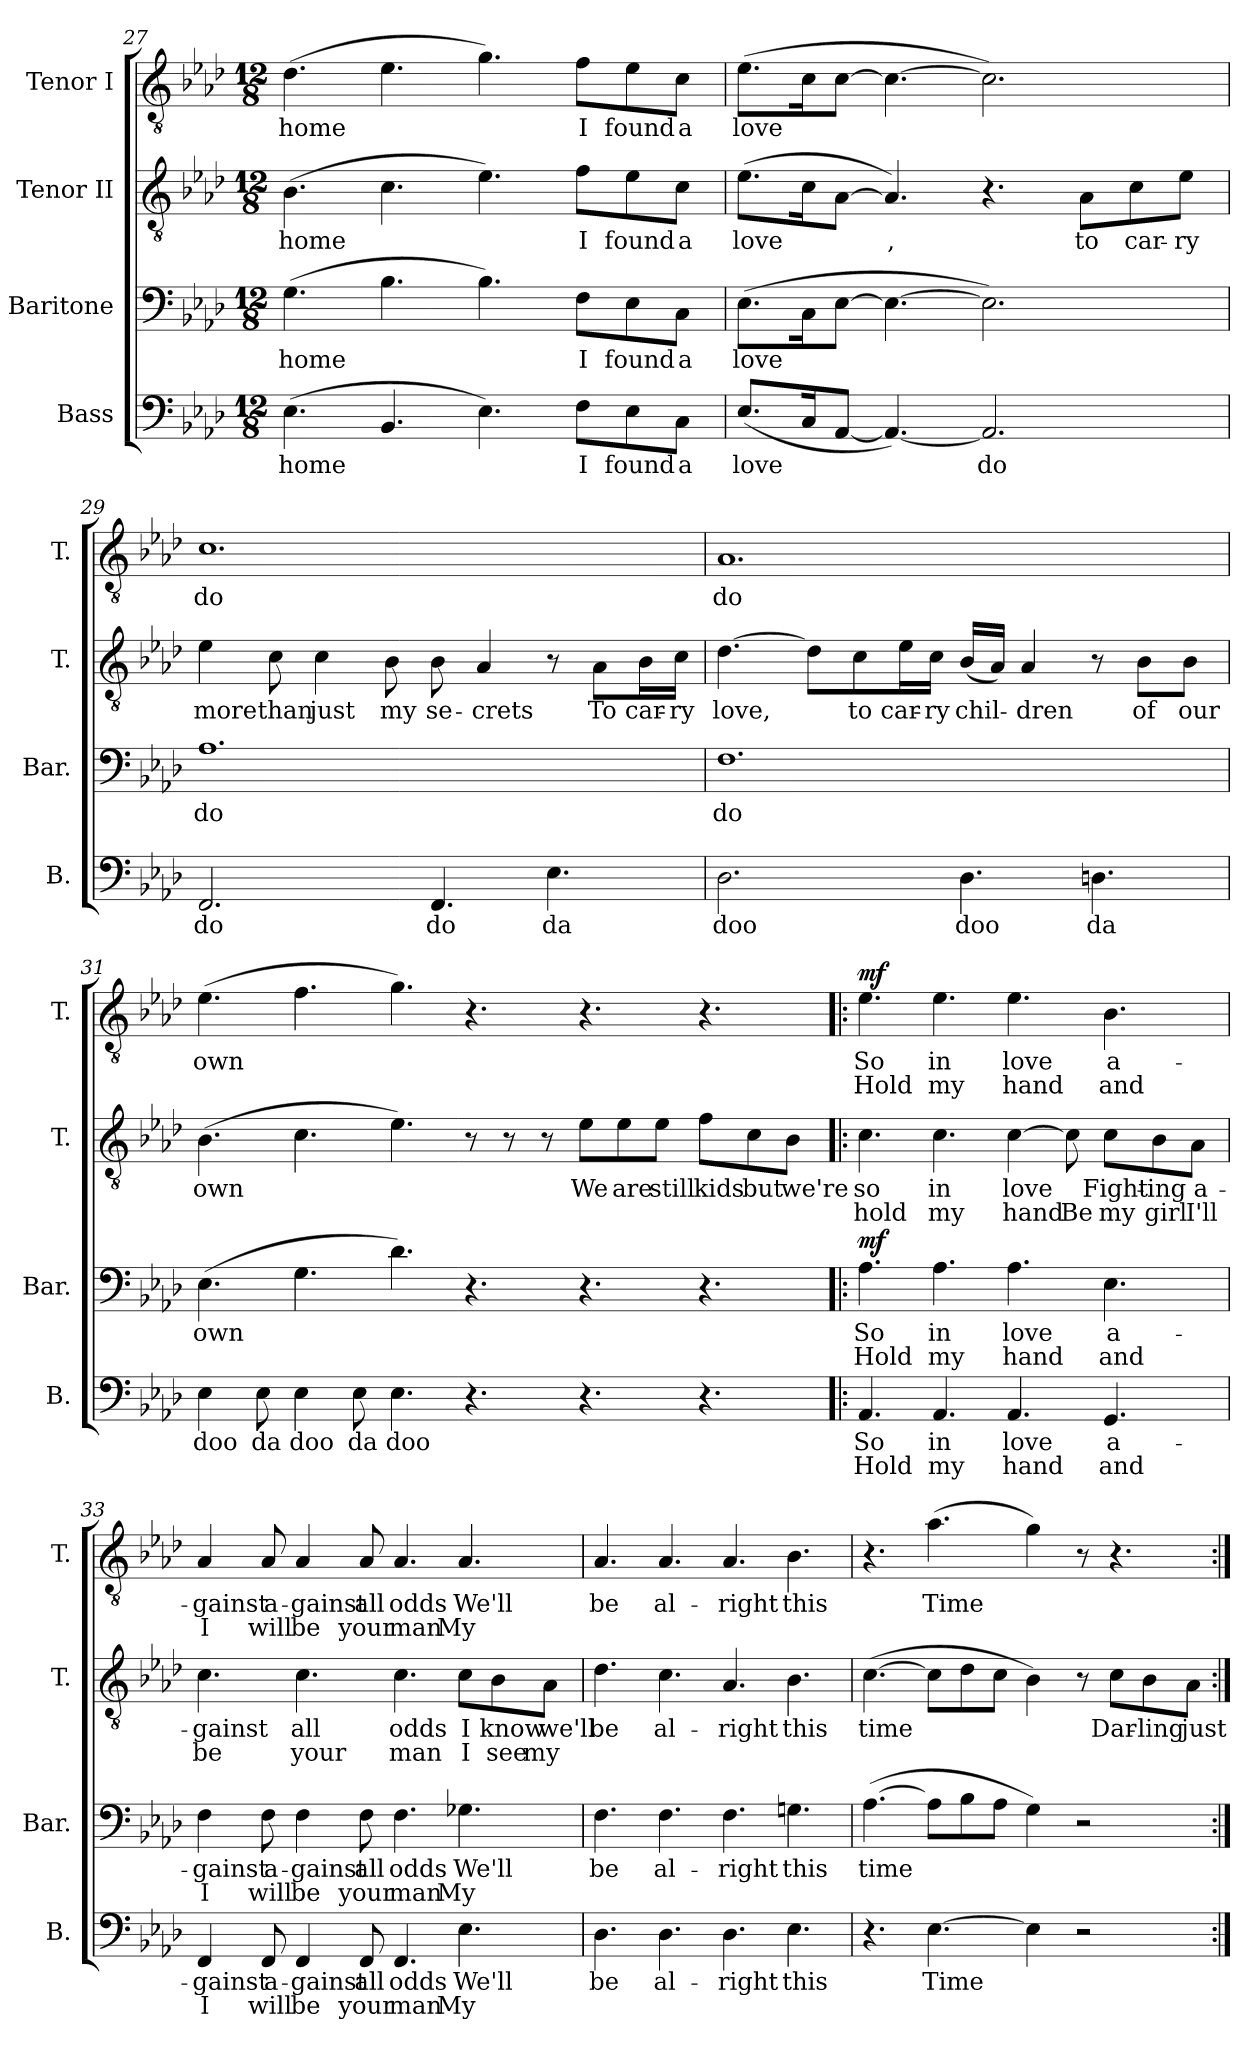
**kern	**text	**text	**kern	**text	**text	**dynam	**kern	**text	**text	**kern	**text	**text	**dynam
*part4	*part4	*part4	*part3	*part3	*part3	*part3	*part2	*part2	*part2	*part1	*part1	*part1	*part1
*staff4	*staff4	*staff4	*staff3	*staff3	*staff3	*staff3	*staff2	*staff2	*staff2	*staff1	*staff1	*staff1	*staff1
*I"Bass	*	*	*I"Baritone	*	*	*	*I"Tenor II	*	*	*I"Tenor I	*	*	*
*I'B.	*	*	*I'Bar.	*	*	*	*I'T.	*	*	*I'T.	*	*	*
*clefF4	*	*	*clefF4	*	*	*	*clefGv2	*	*	*clefGv2	*	*	*
*k[b-e-a-d-]	*	*	*k[b-e-a-d-]	*	*	*	*k[b-e-a-d-]	*	*	*k[b-e-a-d-]	*	*	*
*M12/8	*	*	*M12/8	*	*	*	*M12/8	*	*	*M12/8	*	*	*
=27	=27	=27	=27	=27	=27	=27	=27	=27	=27	=27	=27	=27	=27
!	!LO:LY:b	!	!	!LO:LY:b	!	!	!	!LO:LY:b	!	!	!LO:LY:b	!	!
(4.E-\	home	.	(4.G\	home	.	.	(4.B-\	home	.	(4.d-\	home	.	.
4.BB-/	.	.	4.B-\	.	.	.	4.c\	.	.	4.e-\	.	.	.
4.E-\)	.	.	4.B-\)	.	.	.	4.e-\)	.	.	4.g\)	.	.	.
!	!LO:LY:b	!	!	!LO:LY:b	!	!	!	!LO:LY:b	!	!	!LO:LY:b	!	!
8F\L	I	.	8F\L	I	.	.	8f\L	I	.	8f\L	I	.	.
!	!LO:LY:b	!	!	!LO:LY:b	!	!	!	!LO:LY:b	!	!	!LO:LY:b	!	!
8E-\	found	.	8E-\	found	.	.	8e-\	found	.	8e-\	found	.	.
!	!LO:LY:b	!	!	!LO:LY:b	!	!	!	!LO:LY:b	!	!	!LO:LY:b	!	!
8C\J	a	.	8C\J	a	.	.	8c\J	a	.	8c\J	a	.	.
=28	=28	=28	=28	=28	=28	=28	=28	=28	=28	=28	=28	=28	=28
!	!LO:LY:b	!	!	!LO:LY:b	!	!	!	!LO:LY:b	!	!	!LO:LY:b	!	!
(8.E-/L	love	.	(8.E-\L	love	.	.	(8.e-\L	love	.	(8.e-\L	love	.	.
16C/K	.	.	16C\K	.	.	.	16c\K	.	.	16c\K	.	.	.
[8AA-/J	.	.	[8E-\J	.	.	.	[8A-\J	.	.	[8c\J	.	.	.
!	!	!	!	!	!	!	!	!LO:LY:b	!	!	!	!	!
4.AA-/_)	.	.	4.E-\_	.	.	.	4.A-/])	,	.	4.c\_	.	.	.
!	!LO:LY:b	!	!	!	!	!	!	!	!	!	!	!	!
2.AA-/]	do	.	2.E-\])	.	.	.	4.r	.	.	2.c\])	.	.	.
!	!	!	!	!	!	!	!	!LO:LY:b	!	!	!	!	!
.	.	.	.	.	.	.	8A-\L	to	.	.	.	.	.
!	!	!	!	!	!	!	!	!LO:LY:b	!	!	!	!	!
.	.	.	.	.	.	.	8c\	car-	.	.	.	.	.
!	!	!	!	!	!	!	!	!LO:LY:b	!	!	!	!	!
.	.	.	.	.	.	.	8e-\J	-ry	.	.	.	.	.
=29	=29	=29	=29	=29	=29	=29	=29	=29	=29	=29	=29	=29	=29
!	!LO:LY:b	!	!	!LO:LY:b	!	!	!	!LO:LY:b	!	!	!LO:LY:b	!	!
2.FF/	do	.	1.A-	do	.	.	4e-\	more	.	1.c	do	.	.
!	!	!	!	!	!	!	!	!LO:LY:b	!	!	!	!	!
.	.	.	.	.	.	.	8c\	than	.	.	.	.	.
!	!	!	!	!	!	!	!	!LO:LY:b	!	!	!	!	!
.	.	.	.	.	.	.	4c\	just	.	.	.	.	.
!	!	!	!	!	!	!	!	!LO:LY:b	!	!	!	!	!
.	.	.	.	.	.	.	8B-\	my	.	.	.	.	.
!	!LO:LY:b	!	!	!	!	!	!	!LO:LY:b	!	!	!	!	!
4.FF/	do	.	.	.	.	.	8B-\	se-	.	.	.	.	.
!	!	!	!	!	!	!	!	!LO:LY:b	!	!	!	!	!
.	.	.	.	.	.	.	4A-/	-crets	.	.	.	.	.
!	!LO:LY:b	!	!	!	!	!	!	!	!	!	!	!	!
4.E-\	da	.	.	.	.	.	8r	.	.	.	.	.	.
!	!	!	!	!	!	!	!	!LO:LY:b	!	!	!	!	!
.	.	.	.	.	.	.	8A-\L	To	.	.	.	.	.
!	!	!	!	!	!	!	!	!LO:LY:b	!	!	!	!	!
.	.	.	.	.	.	.	16B-\L	car-	.	.	.	.	.
!	!	!	!	!	!	!	!	!LO:LY:b	!	!	!	!	!
.	.	.	.	.	.	.	16c\JJ	-ry	.	.	.	.	.
!!LO:LB:g=z
=30	=30	=30	=30	=30	=30	=30	=30	=30	=30	=30	=30	=30	=30
!	!LO:LY:b	!	!	!LO:LY:b	!	!	!	!LO:LY:b	!	!	!LO:LY:b	!	!
2.D-\	doo	.	1.F	do	.	.	[4.d-\	love,	.	1.A-	do	.	.
.	.	.	.	.	.	.	8d-\L]	.	.	.	.	.	.
!	!	!	!	!	!	!	!	!LO:LY:b	!	!	!	!	!
.	.	.	.	.	.	.	8c\	to	.	.	.	.	.
!	!	!	!	!	!	!	!	!LO:LY:b	!	!	!	!	!
.	.	.	.	.	.	.	16e-\L	car-	.	.	.	.	.
!	!	!	!	!	!	!	!	!LO:LY:b	!	!	!	!	!
.	.	.	.	.	.	.	16c\JJ	-ry	.	.	.	.	.
!	!LO:LY:b	!	!	!	!	!	!	!LO:LY:b	!	!	!	!	!
4.D-\	doo	.	.	.	.	.	(16B-/LL	chil-	.	.	.	.	.
.	.	.	.	.	.	.	16A-/JJ)	.	.	.	.	.	.
!	!	!	!	!	!	!	!	!LO:LY:b	!	!	!	!	!
.	.	.	.	.	.	.	4A-/	-dren	.	.	.	.	.
!	!LO:LY:b	!	!	!	!	!	!	!	!	!	!	!	!
4.Dn\	da	.	.	.	.	.	8r	.	.	.	.	.	.
!	!	!	!	!	!	!	!	!LO:LY:b	!	!	!	!	!
.	.	.	.	.	.	.	8B-\L	of	.	.	.	.	.
!	!	!	!	!	!	!	!	!LO:LY:b	!	!	!	!	!
.	.	.	.	.	.	.	8B-\J	our	.	.	.	.	.
=31	=31	=31	=31	=31	=31	=31	=31	=31	=31	=31	=31	=31	=31
!	!LO:LY:b	!	!	!LO:LY:b	!	!	!	!LO:LY:b	!	!	!LO:LY:b	!	!
4E-\	doo	.	(4.E-\	own	.	.	(4.B-\	own	.	(4.e-\	own	.	.
!	!LO:LY:b	!	!	!	!	!	!	!	!	!	!	!	!
8E-\	da	.	.	.	.	.	.	.	.	.	.	.	.
!	!LO:LY:b	!	!	!	!	!	!	!	!	!	!	!	!
4E-\	doo	.	4.G\	.	.	.	4.c\	.	.	4.f\	.	.	.
!	!LO:LY:b	!	!	!	!	!	!	!	!	!	!	!	!
8E-\	da	.	.	.	.	.	.	.	.	.	.	.	.
!	!LO:LY:b	!	!	!	!	!	!	!	!	!	!	!	!
4.E-\	doo	.	4.d-\)	.	.	.	4.e-\)	.	.	4.g\)	.	.	.
4.r	.	.	4.r	.	.	.	8r	.	.	4.r	.	.	.
.	.	.	.	.	.	.	8r	.	.	.	.	.	.
.	.	.	.	.	.	.	8r	.	.	.	.	.	.
!	!	!	!	!	!	!	!	!LO:LY:b	!	!	!	!	!
4.r	.	.	4.r	.	.	.	8e-\L	We	.	4.r	.	.	.
!	!	!	!	!	!	!	!	!LO:LY:b	!	!	!	!	!
.	.	.	.	.	.	.	8e-\	are	.	.	.	.	.
!	!	!	!	!	!	!	!	!LO:LY:b	!	!	!	!	!
.	.	.	.	.	.	.	8e-\J	still	.	.	.	.	.
!	!	!	!	!	!	!	!	!LO:LY:b	!	!	!	!	!
4.r	.	.	4.r	.	.	.	8f\L	kids	.	4.r	.	.	.
!	!	!	!	!	!	!	!	!LO:LY:b	!	!	!	!	!
.	.	.	.	.	.	.	8c\	but	.	.	.	.	.
!	!	!	!	!	!	!	!	!LO:LY:b	!	!	!	!	!
.	.	.	.	.	.	.	8B-\J	we're	.	.	.	.	.
=32!|:	=32!|:	=32!|:	=32!|:	=32!|:	=32!|:	=32!|:	=32!|:	=32!|:	=32!|:	=32!|:	=32!|:	=32!|:	=32!|:
!	!LO:LY:b	!LO:LY:b	!	!LO:LY:b	!LO:LY:b	!LO:DY:b	!	!LO:LY:b	!LO:LY:b	!	!LO:LY:b	!LO:LY:b	!LO:DY:b
4.AA-/	So	Hold	4.A-\	So	Hold	mf	4.c\	so	hold	4.e-\	So	Hold	mf
!	!LO:LY:b	!LO:LY:b	!	!LO:LY:b	!LO:LY:b	!	!	!LO:LY:b	!LO:LY:b	!	!LO:LY:b	!LO:LY:b	!
4.AA-/	in	my	4.A-\	in	my	.	4.c\	in	my	4.e-\	in	my	.
!	!LO:LY:b	!LO:LY:b	!	!LO:LY:b	!LO:LY:b	!	!	!LO:LY:b	!LO:LY:b	!	!LO:LY:b	!LO:LY:b	!
4.AA-/	love	hand	4.A-\	love	hand	.	[4c\	love	hand	4.e-\	love	hand	.
!	!	!	!	!	!	!	!	!	!LO:LY:b	!	!	!	!
.	.	.	.	.	.	.	8c\]	.	Be	.	.	.	.
!	!LO:LY:b	!LO:LY:b	!	!LO:LY:b	!LO:LY:b	!	!	!LO:LY:b	!LO:LY:b	!	!LO:LY:b	!LO:LY:b	!
4.GG/	a-	and	4.E-\	a-	and	.	8c\L	Fight-	my	4.B-\	a-	and	.
!	!	!	!	!	!	!	!	!LO:LY:b	!LO:LY:b	!	!	!	!
.	.	.	.	.	.	.	8B-\	-ing	girl	.	.	.	.
!	!	!	!	!	!	!	!	!LO:LY:b	!LO:LY:b	!	!	!	!
.	.	.	.	.	.	.	8A-\J	a-	I'll	.	.	.	.
!!LO:PB:g=z
=33	=33	=33	=33	=33	=33	=33	=33	=33	=33	=33	=33	=33	=33
!	!LO:LY:b	!LO:LY:b	!	!LO:LY:b	!LO:LY:b	!	!	!LO:LY:b	!LO:LY:b	!	!LO:LY:b	!LO:LY:b	!
4FF/	-gainst	I	4F\	-gainst	I	.	4.c\	-gainst	be	4A-/	-gainst	I	.
!	!LO:LY:b	!LO:LY:b	!	!LO:LY:b	!LO:LY:b	!	!	!	!	!	!LO:LY:b	!LO:LY:b	!
8FF/	a-	will	8F\	a-	will	.	.	.	.	8A-/	a-	will	.
!	!LO:LY:b	!LO:LY:b	!	!LO:LY:b	!LO:LY:b	!	!	!LO:LY:b	!LO:LY:b	!	!LO:LY:b	!LO:LY:b	!
4FF/	-gainst	be	4F\	-gainst	be	.	4.c\	all	your	4A-/	-gainst	be	.
!	!LO:LY:b	!LO:LY:b	!	!LO:LY:b	!LO:LY:b	!	!	!	!	!	!LO:LY:b	!LO:LY:b	!
8FF/	all	your	8F\	all	your	.	.	.	.	8A-/	all	your	.
!	!LO:LY:b	!LO:LY:b	!	!LO:LY:b	!LO:LY:b	!	!	!LO:LY:b	!LO:LY:b	!	!LO:LY:b	!LO:LY:b	!
4.FF/	odds	man	4.F\	odds	man	.	4.c\	odds	man	4.A-/	odds	man	.
!	!LO:LY:b	!LO:LY:b	!	!LO:LY:b	!LO:LY:b	!	!	!LO:LY:b	!LO:LY:b	!	!LO:LY:b	!LO:LY:b	!
4.E-\	We'll	My	4.G-X\	We'll	My	.	8c\L	I	I	4.A-/	We'll	My	.
!	!	!	!	!	!	!	!	!LO:LY:b	!LO:LY:b	!	!	!	!
.	.	.	.	.	.	.	8B-\	know	see	.	.	.	.
!	!	!	!	!	!	!	!	!LO:LY:b	!LO:LY:b	!	!	!	!
.	.	.	.	.	.	.	8A-\J	we'll	my	.	.	.	.
=34	=34	=34	=34	=34	=34	=34	=34	=34	=34	=34	=34	=34	=34
!	!LO:LY:b	!	!	!LO:LY:b	!	!	!	!LO:LY:b	!	!	!LO:LY:b	!	!
4.D-\	be	.	4.F\	be	.	.	4.d-\	be	.	4.A-/	be	.	.
!	!LO:LY:b	!	!	!LO:LY:b	!	!	!	!LO:LY:b	!	!	!LO:LY:b	!	!
4.D-\	al-	.	4.F\	al-	.	.	4.c\	al-	.	4.A-/	al-	.	.
!	!LO:LY:b	!	!	!LO:LY:b	!	!	!	!LO:LY:b	!	!	!LO:LY:b	!	!
4.D-\	-right	.	4.F\	-right	.	.	4.A-/	-right	.	4.A-/	-right	.	.
!	!LO:LY:b	!	!	!LO:LY:b	!	!	!	!LO:LY:b	!	!	!LO:LY:b	!	!
4.E-\	this	.	4.Gn\	this	.	.	4.B-\	this	.	4.B-\	this	.	.
=35	=35	=35	=35	=35	=35	=35	=35	=35	=35	=35	=35	=35	=35
!	!	!	!	!LO:LY:b	!	!	!	!LO:LY:b	!	!	!	!	!
4.r	.	.	([4.A-\	time	.	.	([4.c\	time	.	4.r	.	.	.
!	!LO:LY:b	!	!	!	!	!	!	!	!	!	!LO:LY:b	!	!
[4.E-\	Time	.	8A-\L]	.	.	.	8c\L]	.	.	(4.a-\	Time	.	.
.	.	.	8B-\	.	.	.	8d-\	.	.	.	.	.	.
.	.	.	8A-\J	.	.	.	8c\J	.	.	.	.	.	.
4E-\]	.	.	4G\)	.	.	.	4B-\)	.	.	4g\)	.	.	.
2r	.	.	2r	.	.	.	8r	.	.	8r	.	.	.
!	!	!	!	!	!	!	!	!LO:LY:b	!	!	!	!	!
.	.	.	.	.	.	.	8c\L	Dar-	.	4.r	.	.	.
!	!	!	!	!	!	!	!	!LO:LY:b	!	!	!	!	!
.	.	.	.	.	.	.	8B-\	-ling	.	.	.	.	.
!	!	!	!	!	!	!	!	!LO:LY:b	!	!	!	!	!
.	.	.	.	.	.	.	8A-\J	just	.	.	.	.	.
=:|!	=:|!	=:|!	=:|!	=:|!	=:|!	=:|!	=:|!	=:|!	=:|!	=:|!	=:|!	=:|!	=:|!
*-	*-	*-	*-	*-	*-	*-	*-	*-	*-	*-	*-	*-	*-
